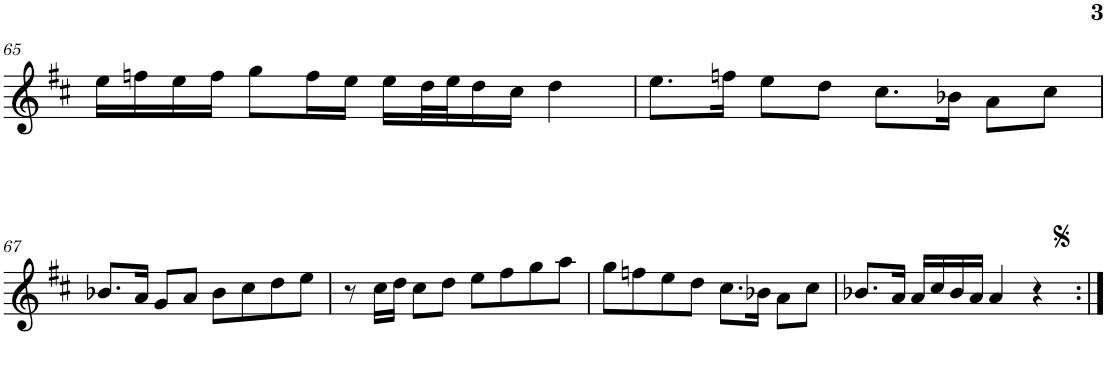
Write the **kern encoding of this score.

**kern
*part1
*staff1
*I"Piano
*I'Pno
!!LO:PB:g=z
*clefG2
*k[f#c#]
*D:
*M4/4
*met(c)
=65
16ee\LL
16ffn\
16ee\
16ff\JJ
8gg\L
16ff\L
16ee\JJ
16ee\LL
32dd\L
32ee\J
16dd\
16cc#\JJ
4dd\
=66
8.ee\L
16ffn\Jk
8ee\L
8dd\J
8.cc#\L
16b-X\Jk
8a\L
8cc#\J
!!LO:LB:g=z
=67
8.b-X/L
16a/Jk
8g/L
8a/J
8b-\L
8cc#\
8dd\
8ee\J
=68
8r
16cc#\LL
16dd\JJ
8cc#\L
8dd\J
8ee\L
8ff#\
8gg\
8aa\J
=69
8gg\L
8ffn\
8ee\
8dd\J
8.cc#\L
16b-X\Jk
8a\L
8cc#\J
=70
8.b-X/L
16a/Jk
16a/LL
16cc#/
16b-/
16a/JJ
4a/
4r
=:|!
*-
